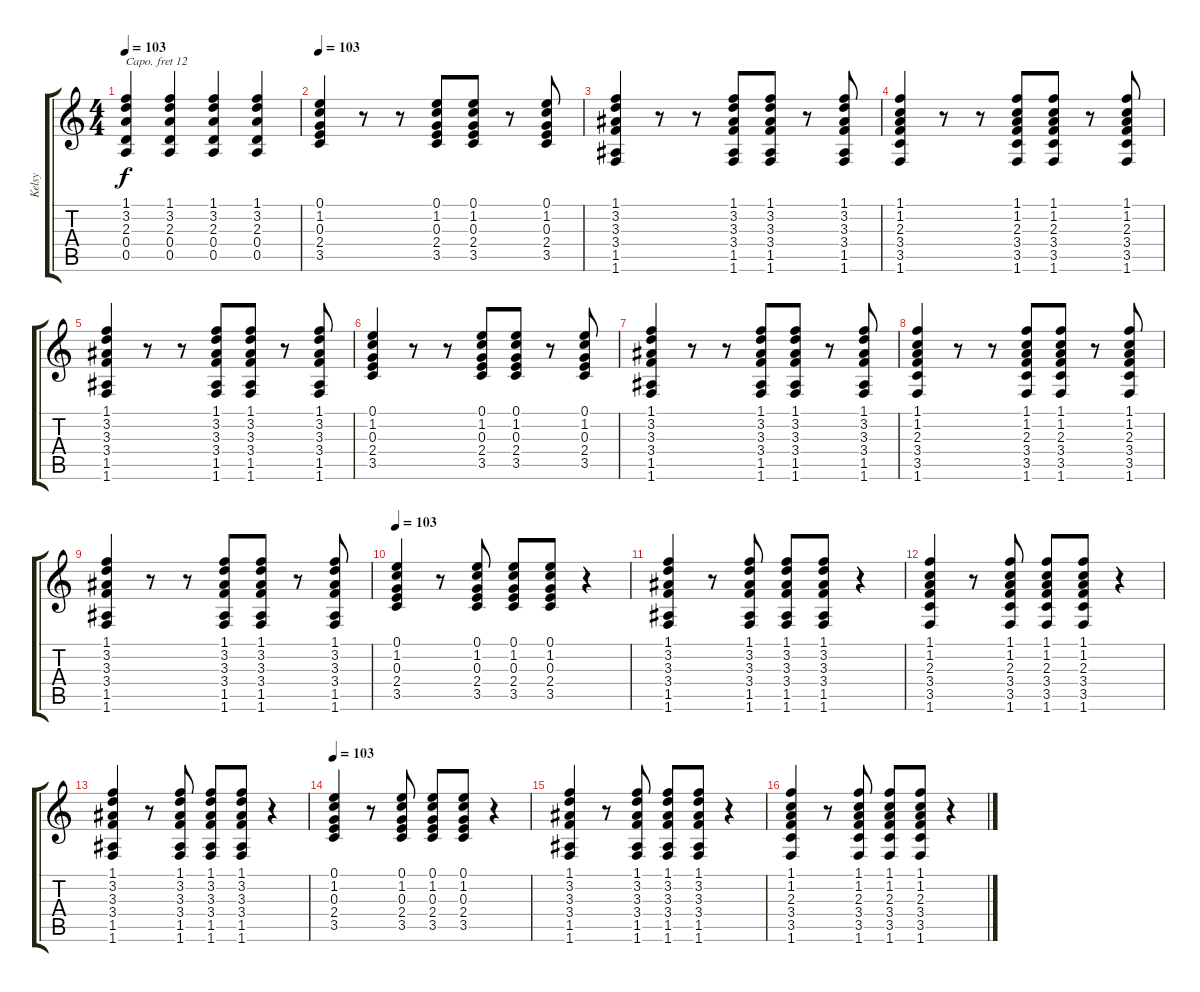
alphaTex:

\track ("Kelsy" "Kelsy") {instrument brightacousticpiano}
\staff {score tabs}
\capo 12
\tuning (E4 B3 G3 D3 A2 E2) {hide}
\ts (4 4)
\tempo 103
\clef g2
\ks c
(1.1 3.2 2.3 0.4 0.5).4{dy f} (1.1 3.2 2.3 0.4 0.5).4 (1.1 3.2 2.3 0.4 0.5).4 (1.1 3.2 2.3 0.4 0.5).4 |
\tempo 103
(0.1 1.2 0.3 2.4 3.5).4 r.8 r.8 (0.1 1.2 0.3 2.4 3.5).8 (0.1 1.2 0.3 2.4 3.5).8 r.8 (0.1 1.2 0.3 2.4 3.5).8 |
(1.1 3.2 3.3 3.4 1.5 1.6).4 r.8 r.8 (1.1 3.2 3.3 3.4 1.5 1.6).8 (1.1 3.2 3.3 3.4 1.5 1.6).8 r.8 (1.1 3.2 3.3 3.4 1.5 1.6).8 |
(1.1 1.2 2.3 3.4 3.5 1.6).4 r.8 r.8 (1.1 1.2 2.3 3.4 3.5 1.6).8 (1.1 1.2 2.3 3.4 3.5 1.6).8 r.8 (1.1 1.2 2.3 3.4 3.5 1.6).8 |
(1.1 3.2 3.3 3.4 1.5 1.6).4 r.8 r.8 (1.1 3.2 3.3 3.4 1.5 1.6).8 (1.1 3.2 3.3 3.4 1.5 1.6).8 r.8 (1.1 3.2 3.3 3.4 1.5 1.6).8 |
(0.1 1.2 0.3 2.4 3.5).4 r.8 r.8 (0.1 1.2 0.3 2.4 3.5).8 (0.1 1.2 0.3 2.4 3.5).8 r.8 (0.1 1.2 0.3 2.4 3.5).8 |
(1.1 3.2 3.3 3.4 1.5 1.6).4 r.8 r.8 (1.1 3.2 3.3 3.4 1.5 1.6).8 (1.1 3.2 3.3 3.4 1.5 1.6).8 r.8 (1.1 3.2 3.3 3.4 1.5 1.6).8 |
(1.1 1.2 2.3 3.4 3.5 1.6).4 r.8 r.8 (1.1 1.2 2.3 3.4 3.5 1.6).8 (1.1 1.2 2.3 3.4 3.5 1.6).8 r.8 (1.1 1.2 2.3 3.4 3.5 1.6).8 |
(1.1 3.2 3.3 3.4 1.5 1.6).4 r.8 r.8 (1.1 3.2 3.3 3.4 1.5 1.6).8 (1.1 3.2 3.3 3.4 1.5 1.6).8 r.8 (1.1 3.2 3.3 3.4 1.5 1.6).8 |
\tempo 103
(0.1 1.2 0.3 2.4 3.5).4 r.8 (0.1 1.2 0.3 2.4 3.5).8 (0.1 1.2 0.3 2.4 3.5).8 (0.1 1.2 0.3 2.4 3.5).8 r.4 |
(1.1 3.2 3.3 3.4 1.5 1.6).4 r.8 (1.1 3.2 3.3 3.4 1.5 1.6).8 (1.1 3.2 3.3 3.4 1.5 1.6).8 (1.1 3.2 3.3 3.4 1.5 1.6).8 r.4 |
(1.1 1.2 2.3 3.4 3.5 1.6).4 r.8 (1.1 1.2 2.3 3.4 3.5 1.6).8 (1.1 1.2 2.3 3.4 3.5 1.6).8 (1.1 1.2 2.3 3.4 3.5 1.6).8 r.4 |
(1.1 3.2 3.3 3.4 1.5 1.6).4 r.8 (1.1 3.2 3.3 3.4 1.5 1.6).8 (1.1 3.2 3.3 3.4 1.5 1.6).8 (1.1 3.2 3.3 3.4 1.5 1.6).8 r.4 |
\tempo 103
(0.1 1.2 0.3 2.4 3.5).4 r.8 (0.1 1.2 0.3 2.4 3.5).8 (0.1 1.2 0.3 2.4 3.5).8 (0.1 1.2 0.3 2.4 3.5).8 r.4 |
(1.1 3.2 3.3 3.4 1.5 1.6).4 r.8 (1.1 3.2 3.3 3.4 1.5 1.6).8 (1.1 3.2 3.3 3.4 1.5 1.6).8 (1.1 3.2 3.3 3.4 1.5 1.6).8 r.4 |
(1.1 1.2 2.3 3.4 3.5 1.6).4 r.8 (1.1 1.2 2.3 3.4 3.5 1.6).8 (1.1 1.2 2.3 3.4 3.5 1.6).8 (1.1 1.2 2.3 3.4 3.5 1.6).8 r.4
